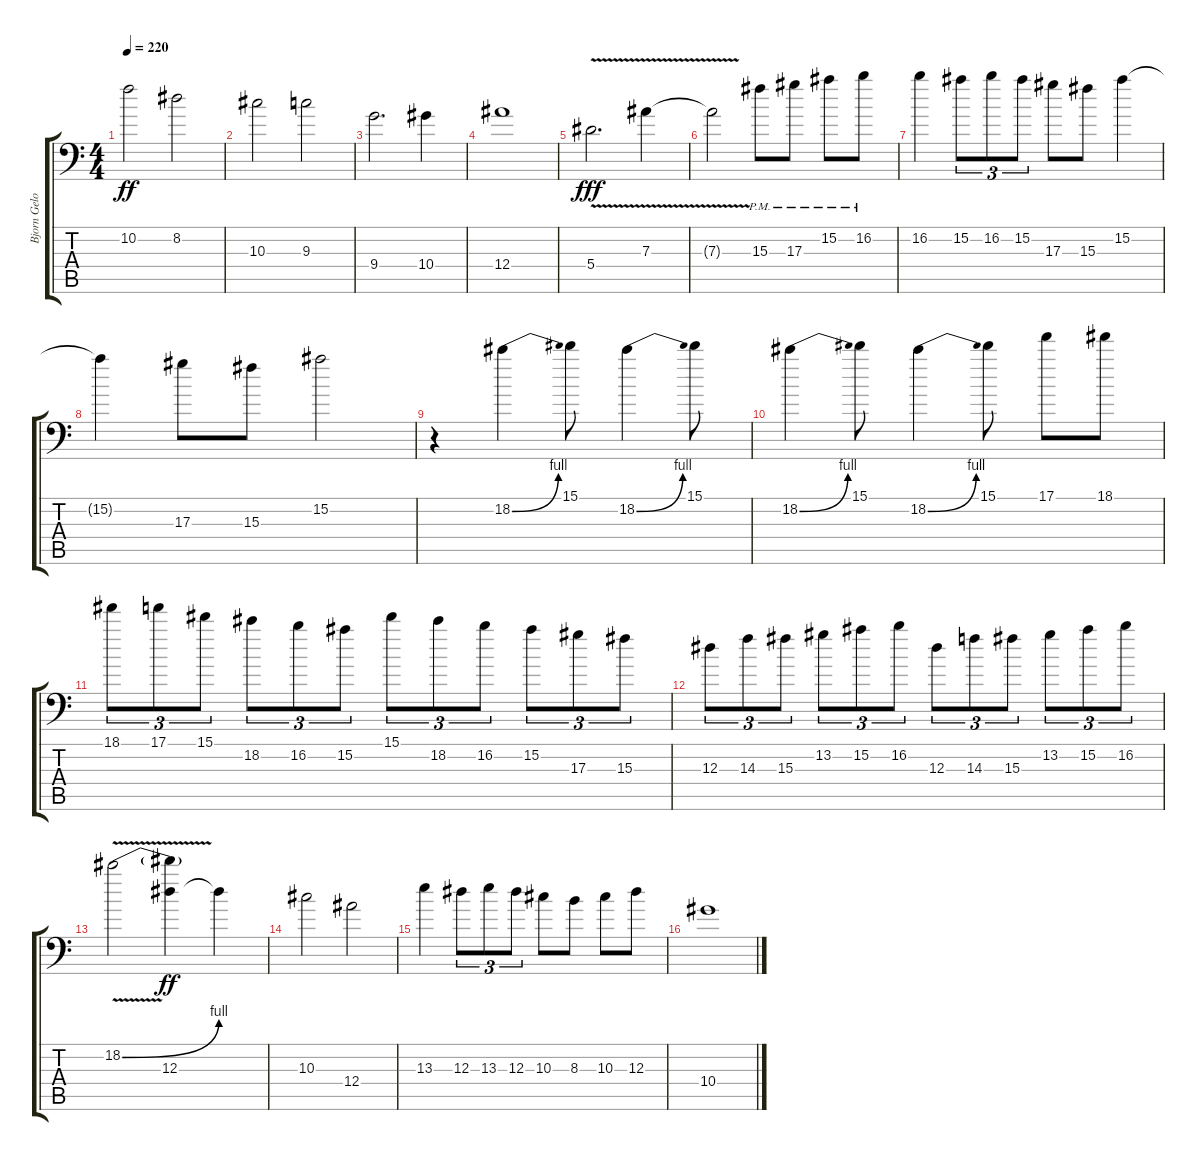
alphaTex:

\track ("Bjorn Gelotte" "Bjorn Gelo") {instrument distortionguitar}
\staff {score tabs}
\tuning (C4 G3 Eb3 Bb2 F2 Bb1) {hide}
\ts (4 4)
\tempo 220
\clef f4
\ks c
10.2.2{dy ff} 8.2.2 |
10.3.2 9.3.2 |
9.4.2{d} 10.4.4 |
12.4.1 |
5.4{v}.2{d dy fff} 7.3{v}.4 |
7.3{t}.2 15.3{pm}.8 17.3{pm}.8 15.2{pm}.8 16.2{pm}.8 |
16.2.4 15.2.8{tu (3 2)} 16.2.8{tu (3 2)} 15.2.8{tu (3 2)} 17.3.8 15.3.8 15.2.4 |
15.2{t}.4 17.3.8 15.3.8 15.2.2 |
r.4 18.2{be (bend 0 0 60 4)}.4 15.1.8 18.2{be (bend 0 0 60 4)}.4 15.1.8 |
18.2{be (bend 0 0 60 4)}.4 15.1.8 18.2{be (bend 0 0 60 4)}.4 15.1.8 17.1.8 18.1.8 |
18.1.8{tu (3 2)} 17.1.8{tu (3 2)} 15.1.8{tu (3 2)} 18.2.8{tu (3 2)} 16.2.8{tu (3 2)} 15.2.8{tu (3 2)} 15.1.8{tu (3 2)} 18.2.8{tu (3 2)} 16.2.8{tu (3 2)} 15.2.8{tu (3 2)} 17.3.8{tu (3 2)} 15.3.8{tu (3 2)} |
12.3.8{tu (3 2)} 14.3.8{tu (3 2)} 15.3.8{tu (3 2)} 13.2.8{tu (3 2)} 15.2.8{tu (3 2)} 16.2.8{tu (3 2)} 12.3.8{tu (3 2)} 14.3.8{tu (3 2)} 15.3.8{tu (3 2)} 13.2.8{tu (3 2)} 15.2.8{tu (3 2)} 16.2.8{tu (3 2)} |
18.2{be (bend 0 0 60 4) v}.2 (18.2{t} 12.3).4{dy ff} 12.3{t}.4 |
10.3.2 12.4.2 |
13.3.4 12.3.8{tu (3 2)} 13.3.8{tu (3 2)} 12.3.8{tu (3 2)} 10.3.8 8.3.8 10.3.8 12.3.8 |
10.4.1
